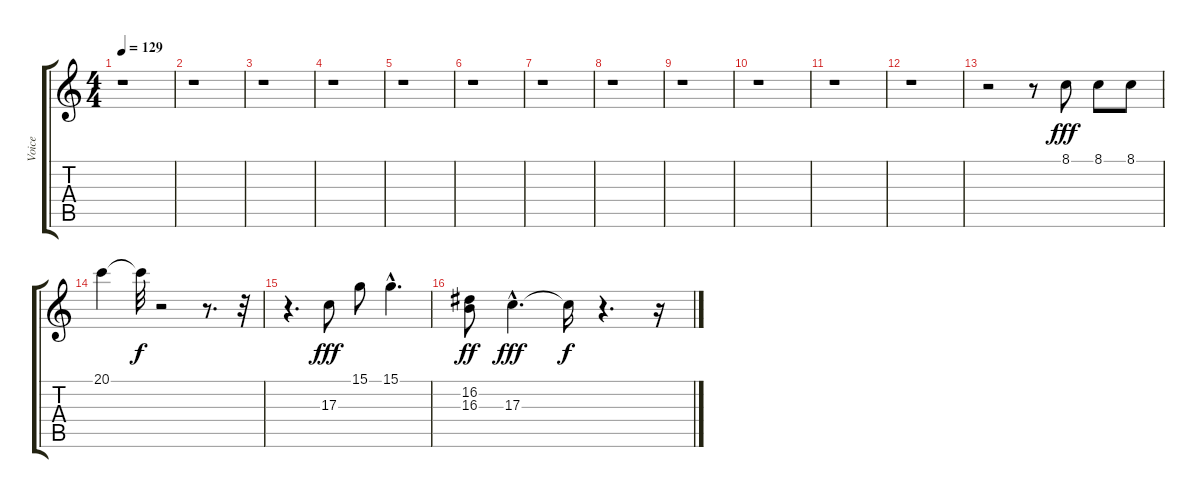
\track ("Voice" "Voice") {instrument lead2sawtooth}
\staff {score tabs}
\tuning (E4 B3 G3 D3 A2 E2) {hide}
\ts (4 4)
\tempo 129
\clef g2
\ks c
r.1{dy f} |
r.1 |
r.1 |
r.1 |
r.1 |
r.1 |
r.1 |
r.1 |
r.1 |
r.1 |
r.1 |
r.1 |
r.2 r.8 8.1.8{dy fff} 8.1.8 8.1.8 |
20.1.4 20.1{t}.32{dy f} r.2 r.8{d} r.32 |
r.4{d} 17.3.8{dy fff} 15.1.8 15.1{hac}.4{d} |
(16.2 16.3).8{dy ff} 17.3{hac}.4{d dy fff} 17.3{t}.16{dy f} r.4{d} r.16
